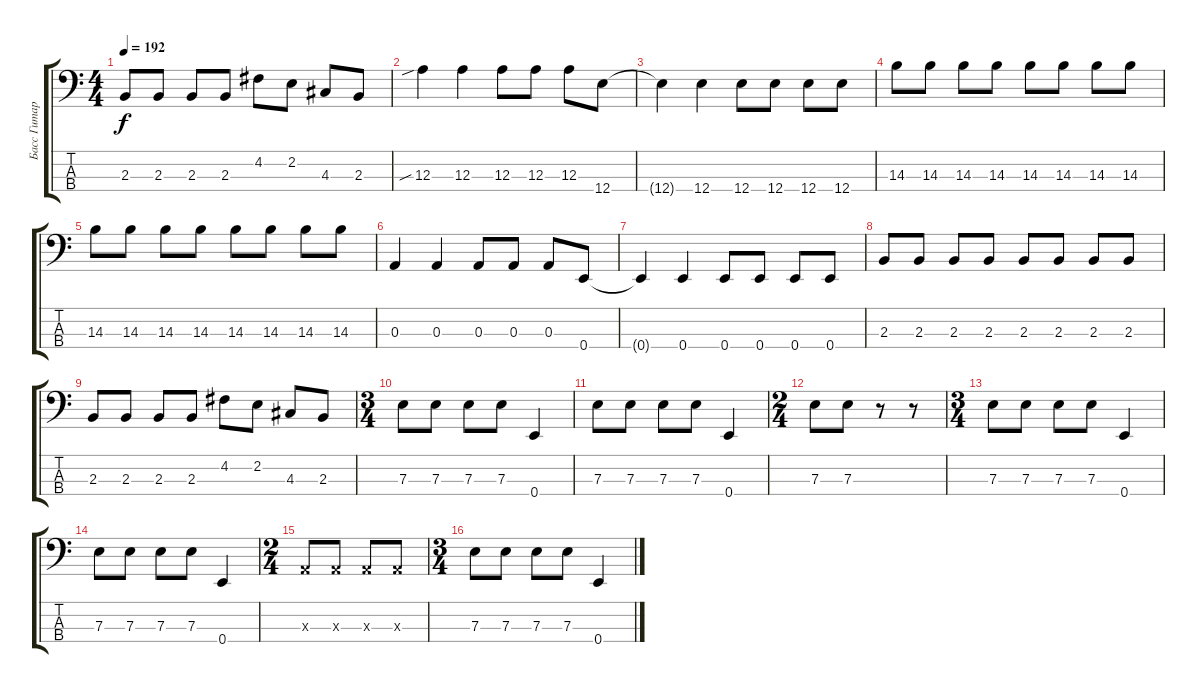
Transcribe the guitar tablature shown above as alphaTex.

\track ("Басс Гитара (Cone)" "Басс Гитар") {instrument electricbasspick}
\staff {score tabs}
\tuning (G2 D2 A1 E1) {hide}
\ts (4 4)
\tempo 192
\clef f4
\ks c
2.3.8{dy f} 2.3.8 2.3.8 2.3.8 4.2.8 2.2.8 4.3.8 2.3.8 |
12.3{sib}.4 12.3.4 12.3.8 12.3.8 12.3.8 12.4.8 |
12.4{t}.4 12.4.4 12.4.8 12.4.8 12.4.8 12.4.8 |
14.3.8 14.3.8 14.3.8 14.3.8 14.3.8 14.3.8 14.3.8 14.3.8 |
14.3.8 14.3.8 14.3.8 14.3.8 14.3.8 14.3.8 14.3.8 14.3.8 |
0.3.4 0.3.4 0.3.8 0.3.8 0.3.8 0.4.8 |
0.4{t}.4 0.4.4 0.4.8 0.4.8 0.4.8 0.4.8 |
2.3.8 2.3.8 2.3.8 2.3.8 2.3.8 2.3.8 2.3.8 2.3.8 |
2.3.8 2.3.8 2.3.8 2.3.8 4.2.8 2.2.8 4.3.8 2.3.8 |
\ts (3 4)
7.3.8 7.3.8 7.3.8 7.3.8 0.4.4 |
7.3.8 7.3.8 7.3.8 7.3.8 0.4.4 |
\ts (2 4)
7.3.8 7.3.8 r.8 r.8 |
\ts (3 4)
7.3.8 7.3.8 7.3.8 7.3.8 0.4.4 |
7.3.8 7.3.8 7.3.8 7.3.8 0.4.4 |
\ts (2 4)
0.3{x}.8 0.3{x}.8 0.3{x}.8 0.3{x}.8 |
\ts (3 4)
7.3.8 7.3.8 7.3.8 7.3.8 0.4.4
